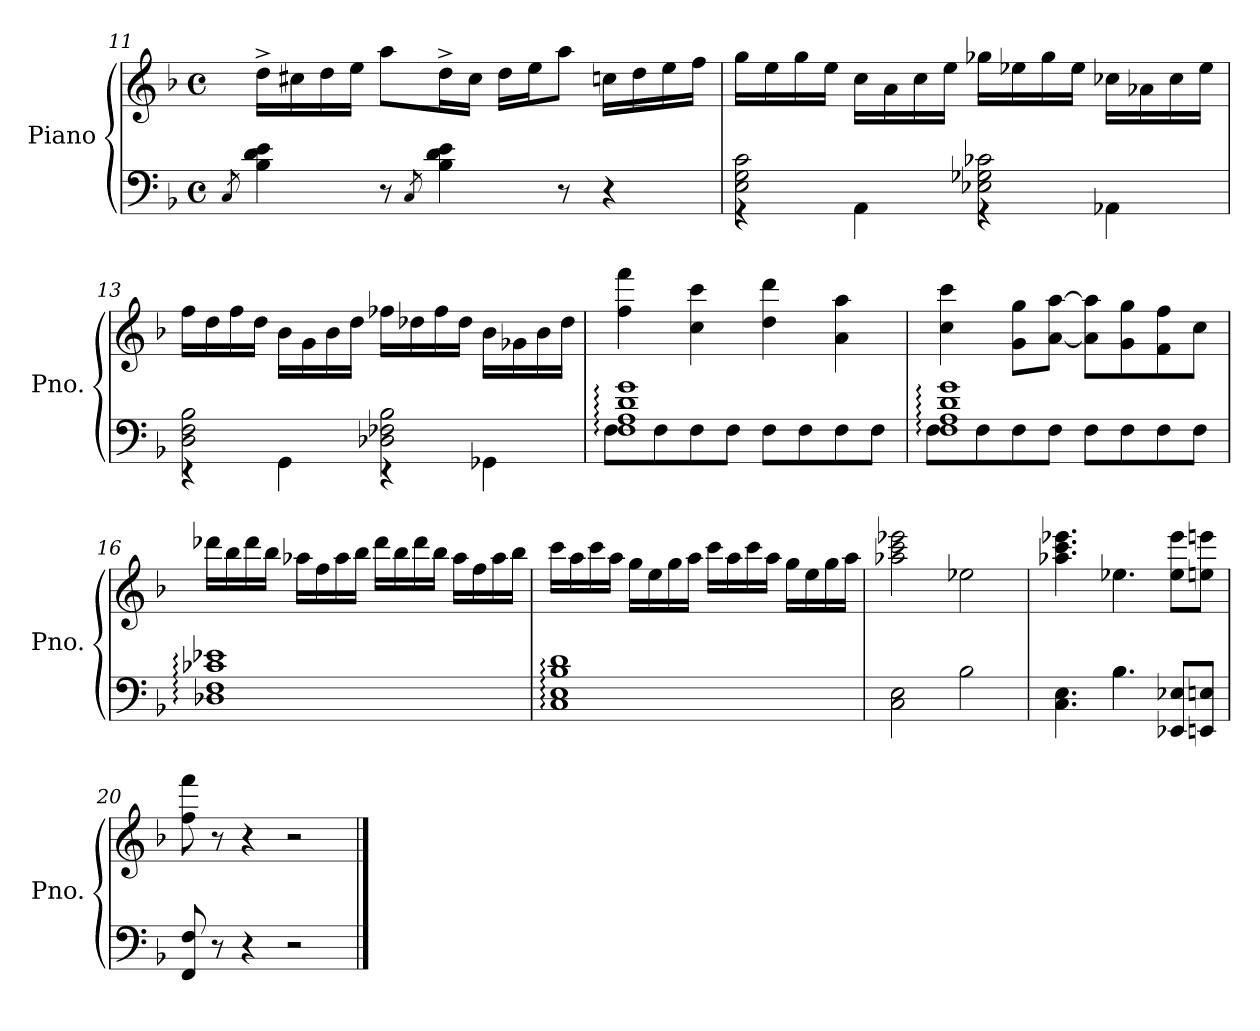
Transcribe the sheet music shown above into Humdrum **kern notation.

**kern	**kern
*part1	*part1
*staff2	*staff1
*I"Piano	*
*I'Pno.	*
*clefF4	*clefG2
*k[b-]	*k[b-]
*M4/4	*M4/4
*met(c)	*met(c)
=11	=11
8qC/	.
4B-\ 4d\ 4e\	16dd^\LL
.	16cc#X\
.	16dd\
.	16ee\JJ
8r	8aa\L
8qC/	.
4B-\ 4d\ 4e\	16dd^\L
.	16cc#\JJ
.	16dd\LL
.	16ee\J
8r	8aa\J
4r	16ccn\LL
.	16dd\
.	16ee\
.	16ff\JJ
=12	=12
*^	*
2E\ 2G\ 2c\	4r	16gg\LL
.	.	16ee\
.	.	16gg\
.	.	16ee\JJ
.	4AA\	16cc\LL
.	.	16a\
.	.	16cc\
.	.	16ee\JJ
2E-X\ 2G-X\ 2c-X\	4r	16gg-X\LL
.	.	16ee-X\
.	.	16gg-\
.	.	16ee-\JJ
.	4AA-X\	16cc-X\LL
.	.	16a-X\
.	.	16cc-\
.	.	16ee-\JJ
=13	=13	=13
2D\ 2F\ 2B-\	4r	16ff\LL
.	.	16dd\
.	.	16ff\
.	.	16dd\JJ
.	4GG\	16b-\LL
.	.	16g\
.	.	16b-\
.	.	16dd\JJ
2D-X\ 2F-X\ 2B-\	4r	16ff-X\LL
.	.	16dd-X\
.	.	16ff-\
.	.	16dd-\JJ
.	4GG-X\	16b-\LL
.	.	16g-X\
.	.	16b-\
.	.	16dd-\JJ
=14	=14	=14
1F: 1A: 1d: 1g:	8F\L	4ff\ 4fff\
.	8F\	.
.	8F\	4cc\ 4ccc\
.	8F\J	.
.	8F\L	4dd\ 4ddd\
.	8F\	.
.	8F\	4a\ 4aa\
.	8F\J	.
=15	=15	=15
1F: 1A: 1d: 1g:	8F\L	4cc\ 4ccc\
.	8F\	.
.	8F\	8g\ 8gg\L
.	8F\J	[8a\ [8aa\J
.	8F\L	8a\] 8aa\]L
.	8F\	8g\ 8gg\
.	8F\	8f\ 8ff\
.	8F\J	8cc\J
*v	*v	*
=16	=16
1D-X: 1F: 1c-X: 1e-X:	16ddd-X\LL
.	16bb-\
.	16ddd-\
.	16bb-\JJ
.	16aa-X\LL
.	16ff\
.	16aa-\
.	16bb-\JJ
.	16ddd-\LL
.	16bb-\
.	16ddd-\
.	16bb-\JJ
.	16aa-\LL
.	16ff\
.	16aa-\
.	16bb-\JJ
=17	=17
1C: 1E: 1B-: 1d:	16ccc\LL
.	16aa\
.	16ccc\
.	16aa\JJ
.	16gg\LL
.	16ee\
.	16gg\
.	16aa\JJ
.	16ccc\LL
.	16aa\
.	16ccc\
.	16aa\JJ
.	16gg\LL
.	16ee\
.	16gg\
.	16aa\JJ
=18	=18
2C\ 2E\	2aa-X\ 2ccc\ 2eee-X\
2B-\	2ee-X\
=19	=19
4.C\ 4.E\	4.aa-X\ 4.ccc\ 4.eee-X\
4.B-\	4.ee-X\
8EE-X/ 8E-X/L	8ee-\ 8eee-\L
8EEn/ 8En/J	8een\ 8eeen\J
=20	=20
8FF/ 8F/	8ff\ 8fff\
8r	8r
4r	4r
2r	2r
==	==
*-	*-
